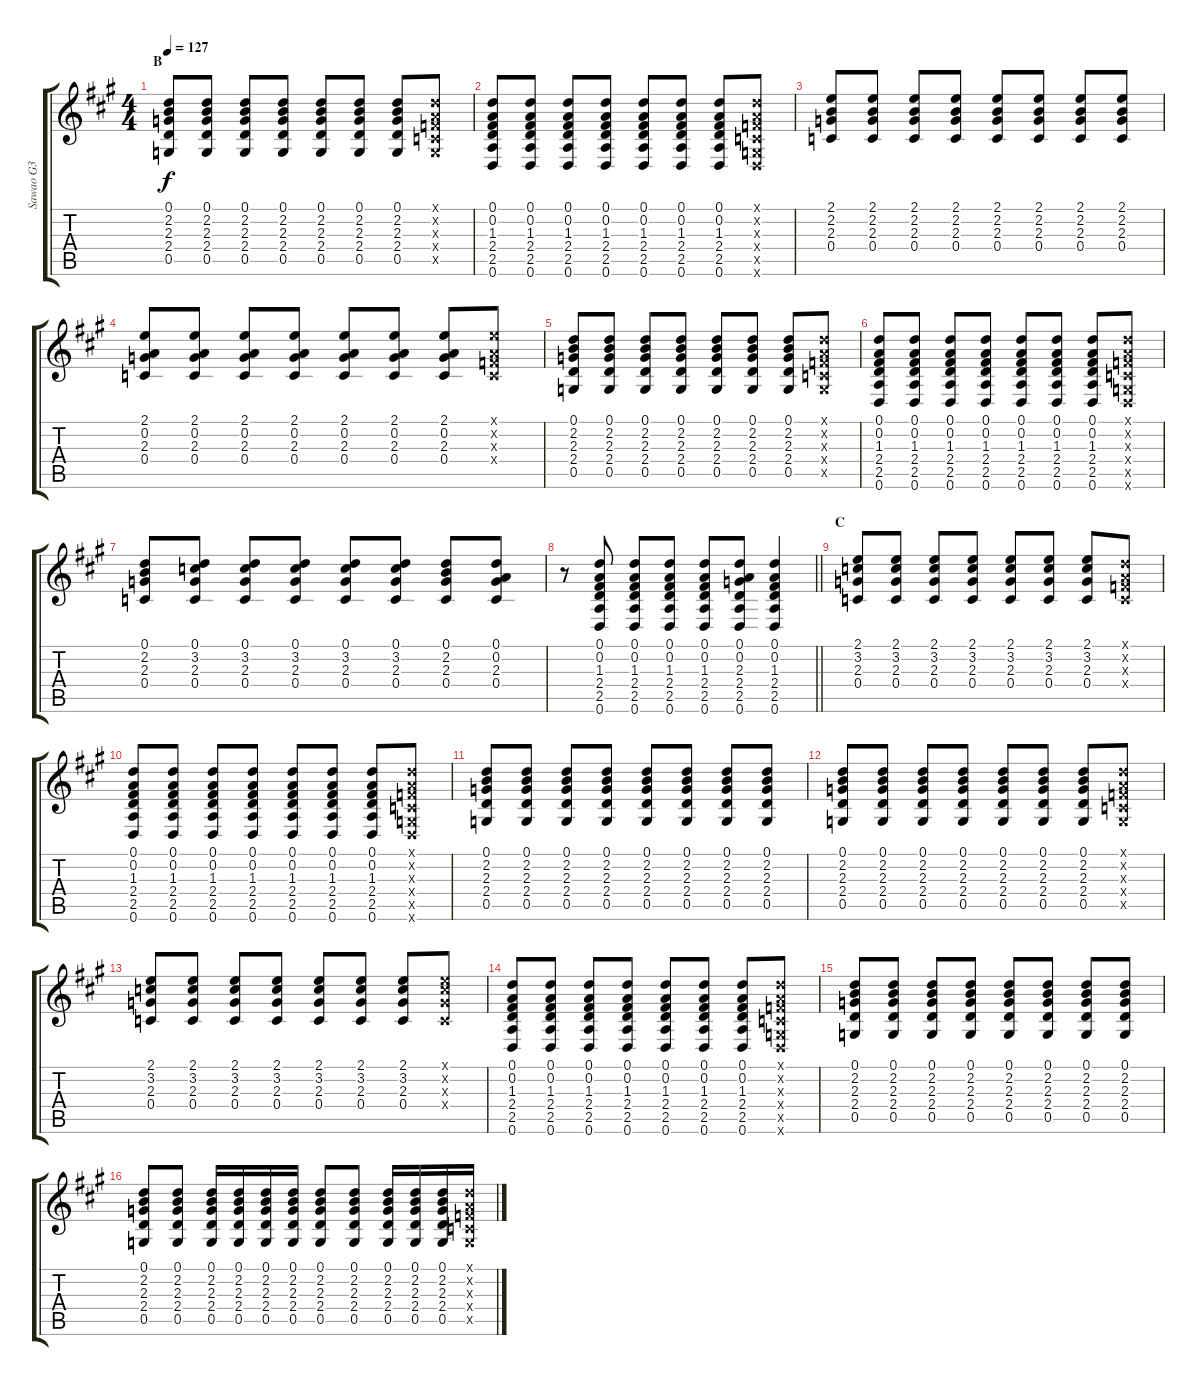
\track ("Sawao G3" "Sawao G3") {instrument overdrivenguitar}
\staff {score tabs}
\tuning (D4 A3 F3 C3 G2 D2) {hide}
\ts (4 4)
\section ("" "B")
\tempo 127
\clef g2
\ks a
(0.1 2.2 2.3 2.4 0.5).8{dy f} (0.1 2.2 2.3 2.4 0.5).8 (0.1 2.2 2.3 2.4 0.5).8 (0.1 2.2 2.3 2.4 0.5).8 (0.1 2.2 2.3 2.4 0.5).8 (0.1 2.2 2.3 2.4 0.5).8 (0.1 2.2 2.3 2.4 0.5).8 (0.1{x} 0.2{x} 0.3{x} 0.4{x} 0.5{x}).8 |
(0.1 0.2 1.3 2.4 2.5 0.6).8 (0.1 0.2 1.3 2.4 2.5 0.6).8 (0.1 0.2 1.3 2.4 2.5 0.6).8 (0.1 0.2 1.3 2.4 2.5 0.6).8 (0.1 0.2 1.3 2.4 2.5 0.6).8 (0.1 0.2 1.3 2.4 2.5 0.6).8 (0.1 0.2 1.3 2.4 2.5 0.6).8 (0.1{x} 0.2{x} 0.3{x} 0.4{x} 0.5{x} 0.6{x}).8 |
(2.1 2.2 2.3 0.4).8 (2.1 2.2 2.3 0.4).8 (2.1 2.2 2.3 0.4).8 (2.1 2.2 2.3 0.4).8 (2.1 2.2 2.3 0.4).8 (2.1 2.2 2.3 0.4).8 (2.1 2.2 2.3 0.4).8 (2.1 2.2 2.3 0.4).8 |
(2.1 0.2 2.3 0.4).8 (2.1 0.2 2.3 0.4).8 (2.1 0.2 2.3 0.4).8 (2.1 0.2 2.3 0.4).8 (2.1 0.2 2.3 0.4).8 (2.1 0.2 2.3 0.4).8 (2.1 0.2 2.3 0.4).8 (2.1{x} 0.2{x} 0.3{x} 0.4{x}).8 |
(0.1 2.2 2.3 2.4 0.5).8 (0.1 2.2 2.3 2.4 0.5).8 (0.1 2.2 2.3 2.4 0.5).8 (0.1 2.2 2.3 2.4 0.5).8 (0.1 2.2 2.3 2.4 0.5).8 (0.1 2.2 2.3 2.4 0.5).8 (0.1 2.2 2.3 2.4 0.5).8 (0.1{x} 0.2{x} 0.3{x} 0.4{x} 0.5{x}).8 |
(0.1 0.2 1.3 2.4 2.5 0.6).8 (0.1 0.2 1.3 2.4 2.5 0.6).8 (0.1 0.2 1.3 2.4 2.5 0.6).8 (0.1 0.2 1.3 2.4 2.5 0.6).8 (0.1 0.2 1.3 2.4 2.5 0.6).8 (0.1 0.2 1.3 2.4 2.5 0.6).8 (0.1 0.2 1.3 2.4 2.5 0.6).8 (0.1{x} 0.2{x} 0.3{x} 0.4{x} 0.5{x} 0.6{x}).8 |
(0.1 2.2 2.3 0.4).8 (0.1 3.2 2.3 0.4).8 (0.1 3.2 2.3 0.4).8 (0.1 3.2 2.3 0.4).8 (0.1 3.2 2.3 0.4).8 (0.1 3.2 2.3 0.4).8 (0.1 2.2 2.3 0.4).8 (0.1 0.2 2.3 0.4).8 |
\barLineRight lightlight
r.8 (0.1 0.2 1.3 2.4 2.5 0.6).8 (0.1 0.2 1.3 2.4 2.5 0.6).8 (0.1 0.2 1.3 2.4 2.5 0.6).8 (0.1 0.2 1.3 2.4 2.5 0.6).8 (0.1 0.2 2.3 2.4 2.5 0.6).8 (0.1 0.2 1.3 2.4 2.5 0.6).4 |
\section ("" "C")
(2.1 3.2 2.3 0.4).8 (2.1 3.2 2.3 0.4).8 (2.1 3.2 2.3 0.4).8 (2.1 3.2 2.3 0.4).8 (2.1 3.2 2.3 0.4).8 (2.1 3.2 2.3 0.4).8 (2.1 3.2 2.3 0.4).8 (0.1{x} 0.2{x} 0.3{x} 0.4{x}).8 |
(0.1 0.2 1.3 2.4 2.5 0.6).8 (0.1 0.2 1.3 2.4 2.5 0.6).8 (0.1 0.2 1.3 2.4 2.5 0.6).8 (0.1 0.2 1.3 2.4 2.5 0.6).8 (0.1 0.2 1.3 2.4 2.5 0.6).8 (0.1 0.2 1.3 2.4 2.5 0.6).8 (0.1 0.2 1.3 2.4 2.5 0.6).8 (0.1{x} 0.2{x} 0.3{x} 0.4{x} 0.5{x} 0.6{x}).8 |
(0.1 2.2 2.3 2.4 0.5).8 (0.1 2.2 2.3 2.4 0.5).8 (0.1 2.2 2.3 2.4 0.5).8 (0.1 2.2 2.3 2.4 0.5).8 (0.1 2.2 2.3 2.4 0.5).8 (0.1 2.2 2.3 2.4 0.5).8 (0.1 2.2 2.3 2.4 0.5).8 (0.1 2.2 2.3 2.4 0.5).8 |
(0.1 2.2 2.3 2.4 0.5).8 (0.1 2.2 2.3 2.4 0.5).8 (0.1 2.2 2.3 2.4 0.5).8 (0.1 2.2 2.3 2.4 0.5).8 (0.1 2.2 2.3 2.4 0.5).8 (0.1 2.2 2.3 2.4 0.5).8 (0.1 2.2 2.3 2.4 0.5).8 (0.1{x} 0.2{x} 0.3{x} 0.4{x} 0.5{x}).8 |
(2.1 3.2 2.3 0.4).8 (2.1 3.2 2.3 0.4).8 (2.1 3.2 2.3 0.4).8 (2.1 3.2 2.3 0.4).8 (2.1 3.2 2.3 0.4).8 (2.1 3.2 2.3 0.4).8 (2.1 3.2 2.3 0.4).8 (2.1{x} 3.2{x} 2.3{x} 0.4{x}).8 |
(0.1 0.2 1.3 2.4 2.5 0.6).8 (0.1 0.2 1.3 2.4 2.5 0.6).8 (0.1 0.2 1.3 2.4 2.5 0.6).8 (0.1 0.2 1.3 2.4 2.5 0.6).8 (0.1 0.2 1.3 2.4 2.5 0.6).8 (0.1 0.2 1.3 2.4 2.5 0.6).8 (0.1 0.2 1.3 2.4 2.5 0.6).8 (0.1{x} 0.2{x} 0.3{x} 0.4{x} 0.5{x} 0.6{x}).8 |
(0.1 2.2 2.3 2.4 0.5).8 (0.1 2.2 2.3 2.4 0.5).8 (0.1 2.2 2.3 2.4 0.5).8 (0.1 2.2 2.3 2.4 0.5).8 (0.1 2.2 2.3 2.4 0.5).8 (0.1 2.2 2.3 2.4 0.5).8 (0.1 2.2 2.3 2.4 0.5).8 (0.1 2.2 2.3 2.4 0.5).8 |
(0.1 2.2 2.3 2.4 0.5).8 (0.1 2.2 2.3 2.4 0.5).8 (0.1 2.2 2.3 2.4 0.5).16 (0.1 2.2 2.3 2.4 0.5).16 (0.1 2.2 2.3 2.4 0.5).16 (0.1 2.2 2.3 2.4 0.5).16 (0.1 2.2 2.3 2.4 0.5).8 (0.1 2.2 2.3 2.4 0.5).8 (0.1 2.2 2.3 2.4 0.5).16 (0.1 2.2 2.3 2.4 0.5).16 (0.1 2.2 2.3 2.4 0.5).16 (0.1{x} 0.2{x} 0.3{x} 0.4{x} 0.5{x}).16
